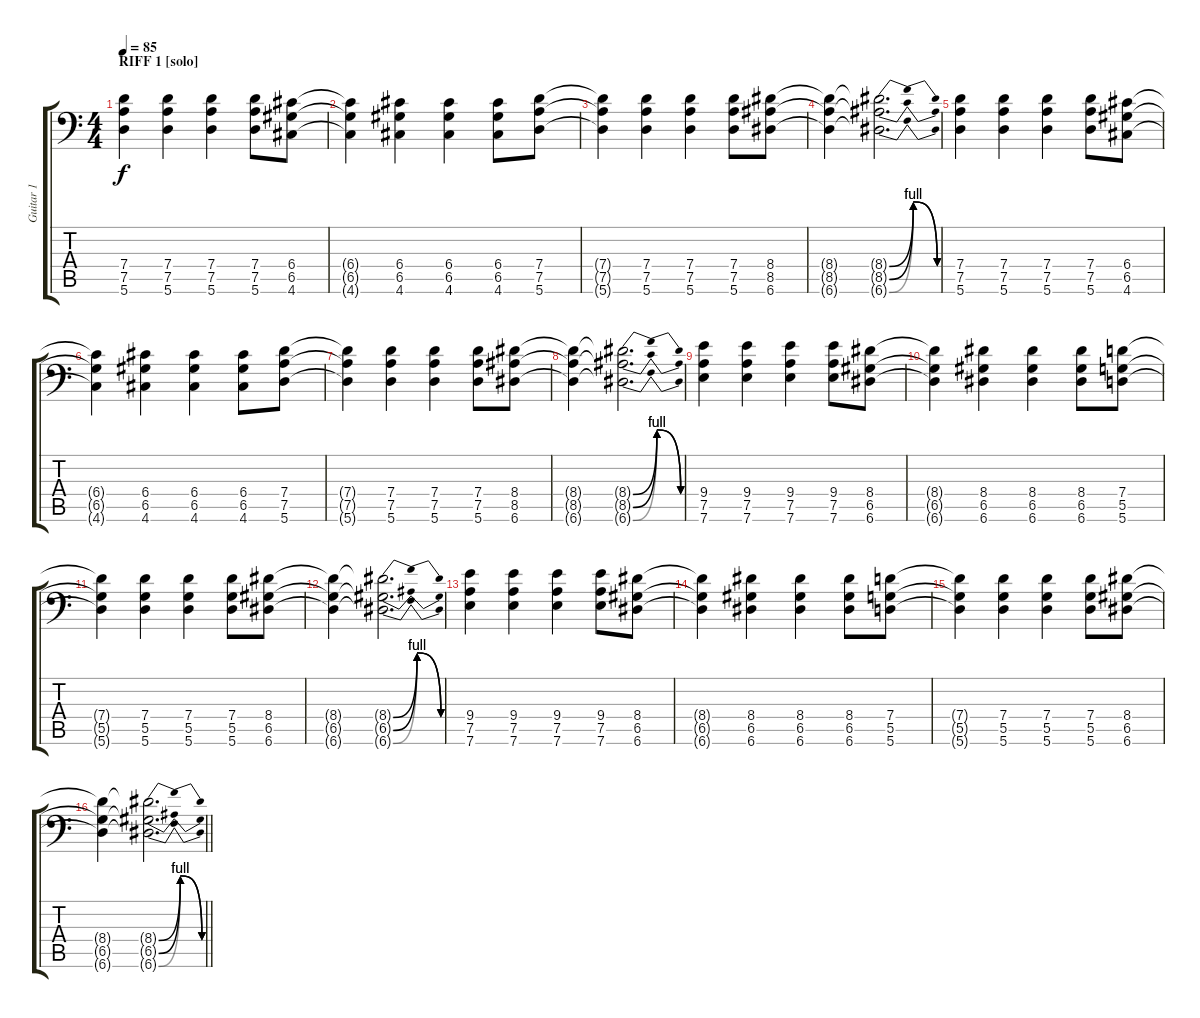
\track ("Guitar 1" "Guitar 1") {instrument distortionguitar}
\staff {score tabs}
\tuning (A3 E3 C3 G2 D2 A1) {hide}
\ts (4 4)
\section ("" "RIFF 1 [solo]")
\tempo 85
\clef f4
\ks c
(7.4 7.5 5.6).4{dy f} (7.4 7.5 5.6).4 (7.4 7.5 5.6).4 (7.4 7.5 5.6).8 (6.4 6.5 4.6).8 |
(6.4{t} 6.5{t} 4.6{t}).4 (6.4 6.5 4.6).4 (6.4 6.5 4.6).4 (6.4 6.5 4.6).8 (7.4 7.5 5.6).8 |
(7.4{t} 7.5{t} 5.6{t}).4 (7.4 7.5 5.6).4 (7.4 7.5 5.6).4 (7.4 7.5 5.6).8 (8.4 8.5 6.6).8 |
(8.4{t} 8.5{t} 6.6{t}).4 (8.4{be (bendrelease 0 0 20 4 30 4 60 0) t} 8.5{be (bendrelease 0 0 20 4 30 4 60 0) t} 6.6{be (bendrelease 0 0 20 4 30 4 60 0) t}).2{d} |
(7.4 7.5 5.6).4 (7.4 7.5 5.6).4 (7.4 7.5 5.6).4 (7.4 7.5 5.6).8 (6.4 6.5 4.6).8 |
(6.4{t} 6.5{t} 4.6{t}).4 (6.4 6.5 4.6).4 (6.4 6.5 4.6).4 (6.4 6.5 4.6).8 (7.4 7.5 5.6).8 |
(7.4{t} 7.5{t} 5.6{t}).4 (7.4 7.5 5.6).4 (7.4 7.5 5.6).4 (7.4 7.5 5.6).8 (8.4 8.5 6.6).8 |
(8.4{t} 8.5{t} 6.6{t}).4 (8.4{be (bendrelease 0 0 20 4 30 4 60 0) t} 8.5{be (bendrelease 0 0 20 4 30 4 60 0) t} 6.6{be (bendrelease 0 0 20 4 30 4 60 0) t}).2{d} |
(9.4 7.5 7.6).4 (9.4 7.5 7.6).4 (9.4 7.5 7.6).4 (9.4 7.5 7.6).8 (8.4 6.5 6.6).8 |
(8.4{t} 6.5{t} 6.6{t}).4 (8.4 6.5 6.6).4 (8.4 6.5 6.6).4 (8.4 6.5 6.6).8 (7.4 5.5 5.6).8 |
(7.4{t} 5.5{t} 5.6{t}).4 (7.4 5.5 5.6).4 (7.4 5.5 5.6).4 (7.4 5.5 5.6).8 (8.4 6.5 6.6).8 |
(8.4{t} 6.5{t} 6.6{t}).4 (8.4{be (bendrelease 0 0 20 4 30 4 60 0) t} 6.5{be (bendrelease 0 0 20 4 30 4 60 0) t} 6.6{be (bendrelease 0 0 20 4 30 4 60 0) t}).2{d} |
(9.4 7.5 7.6).4 (9.4 7.5 7.6).4 (9.4 7.5 7.6).4 (9.4 7.5 7.6).8 (8.4 6.5 6.6).8 |
(8.4{t} 6.5{t} 6.6{t}).4 (8.4 6.5 6.6).4 (8.4 6.5 6.6).4 (8.4 6.5 6.6).8 (7.4 5.5 5.6).8 |
(7.4{t} 5.5{t} 5.6{t}).4 (7.4 5.5 5.6).4 (7.4 5.5 5.6).4 (7.4 5.5 5.6).8 (8.4 6.5 6.6).8 |
\barLineRight lightlight
(8.4{t} 6.5{t} 6.6{t}).4 (8.4{be (bendrelease 0 0 20 4 30 4 60 0) t} 6.5{be (bendrelease 0 0 20 4 30 4 60 0) t} 6.6{be (bendrelease 0 0 20 4 30 4 60 0) t}).2{d}
